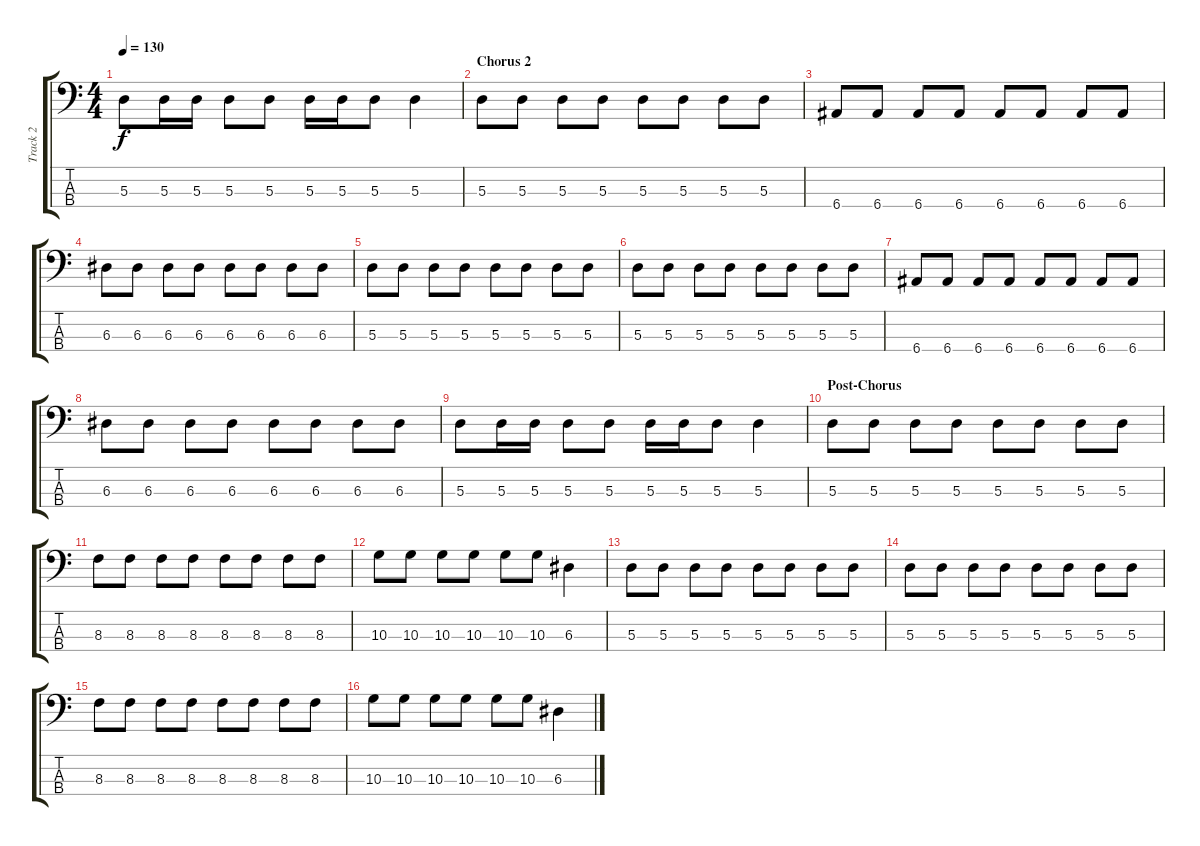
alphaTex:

\track ("Track 2" "Track 2") {instrument electricbasspick}
\staff {score tabs}
\tuning (G2 D2 A1 E1) {hide}
\ts (4 4)
\tempo 130
\clef f4
\ks c
5.3.8{dy f} 5.3.16 5.3.16 5.3.8 5.3.8 5.3.16 5.3.16 5.3.8 5.3.4 |
\section ("" "Chorus 2")
5.3.8 5.3.8 5.3.8 5.3.8 5.3.8 5.3.8 5.3.8 5.3.8 |
6.4.8 6.4.8 6.4.8 6.4.8 6.4.8 6.4.8 6.4.8 6.4.8 |
6.3.8 6.3.8 6.3.8 6.3.8 6.3.8 6.3.8 6.3.8 6.3.8 |
5.3.8 5.3.8 5.3.8 5.3.8 5.3.8 5.3.8 5.3.8 5.3.8 |
5.3.8 5.3.8 5.3.8 5.3.8 5.3.8 5.3.8 5.3.8 5.3.8 |
6.4.8 6.4.8 6.4.8 6.4.8 6.4.8 6.4.8 6.4.8 6.4.8 |
6.3.8 6.3.8 6.3.8 6.3.8 6.3.8 6.3.8 6.3.8 6.3.8 |
5.3.8 5.3.16 5.3.16 5.3.8 5.3.8 5.3.16 5.3.16 5.3.8 5.3.4 |
\section ("" "Post-Chorus")
5.3.8 5.3.8 5.3.8 5.3.8 5.3.8 5.3.8 5.3.8 5.3.8 |
8.3.8 8.3.8 8.3.8 8.3.8 8.3.8 8.3.8 8.3.8 8.3.8 |
10.3.8 10.3.8 10.3.8 10.3.8 10.3.8 10.3.8 6.3.4 |
5.3.8 5.3.8 5.3.8 5.3.8 5.3.8 5.3.8 5.3.8 5.3.8 |
5.3.8 5.3.8 5.3.8 5.3.8 5.3.8 5.3.8 5.3.8 5.3.8 |
8.3.8 8.3.8 8.3.8 8.3.8 8.3.8 8.3.8 8.3.8 8.3.8 |
10.3.8 10.3.8 10.3.8 10.3.8 10.3.8 10.3.8 6.3.4
